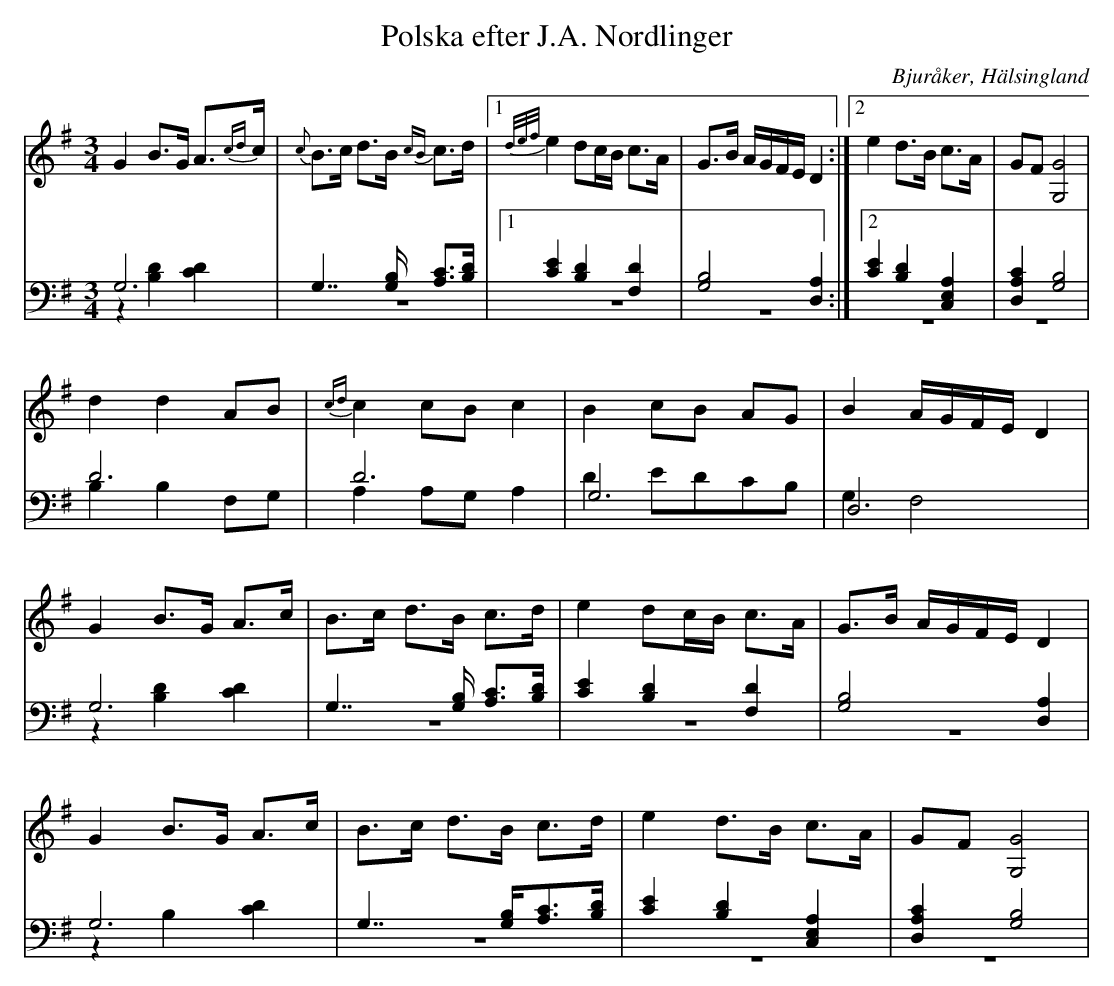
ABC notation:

X:1
T: Polska efter J.A. Nordlinger
O: Bjuråker, Hälsingland
M: 3/4
L: 1/8
K: G
V:1
V:2
V:3 merge
V:1
G2 B>G A>{cd2/3}c|{c}B>c d>B {cB}c>d |1 {d/e/f/}e2 dc/B/ c>A| G>B A/G/F/E/ D2:|2 e2 d>B c>A|GF [G4G,4]  |
 d2 d2 AB|{cd}c2 cB c2|B2 cB AG|B2 A/G/F/E/ D2 |
G2 B>G A>c|B>c d>B c>d |e2 dc/B/ c>A|G>B A/G/F/E/ D2 |
G2 B>G A>c |B>c d>B c>d|e2 d>B c>A|GF [G,4G4] |
V:2 clef=bass
 G,6|G,7/2 [G,/B,/] [A,C]>[B,D]|1 [C2E2] [B,2D2] [F,2D2]| [G,4B,4] [D,2A,2]:|2 [C2E2] [B,2D2] [C,2E,2A,2]| [D,2A,2C2] [G,4B,4]|
D6 |D6 |G,6|D,6 |
G,6 | G,7/2 [G,/B,/] [A,C]>[B,D]| [C2E2] [B,2D2] [F,2D2]| [G,4B,4] [D,2A,2]|
G,6 |G,7/2 [G,/B,/][A,C]>[B,D]|[C2E2] [B,2D2] [C,2E,2A,2]|[D,2A,2C2] [G,4B,4] |
V:3 clef=bass
z2 [B,2D2] [C2D2]| z6|1 z6| z6:|2 z6|  z6|
B,2 B,2 F,G, |A,2 A,G, A,2 |D2 EDCB,|G,2 F,4 |
z2 [B,2D2] [C2D2]| z6 |z6 |z6|
z2 B,2 [C2D2] |z6|z6|z6|
